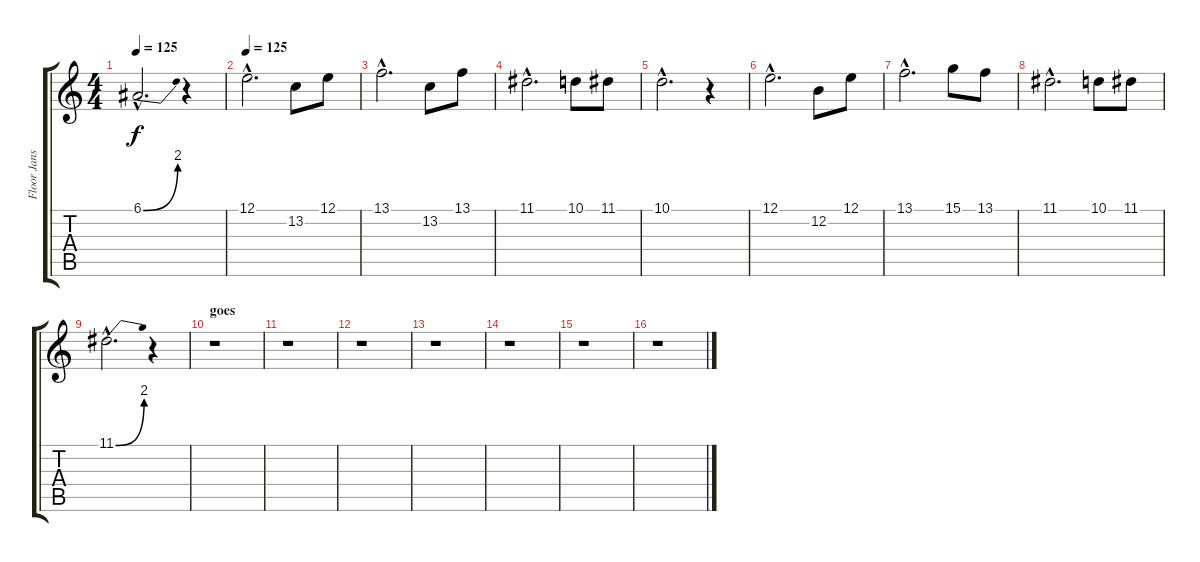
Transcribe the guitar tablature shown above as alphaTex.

\track ("Floor Jansen" "Floor Jans") {instrument altosax}
\staff {score tabs}
\tuning (E4 B3 G3 D3 A2 E2) {hide}
\ts (4 4)
\tempo 125
\clef g2
\ks c
6.1{be (bend 0 0 60 8) hac}.2{d dy f} r.4 |
\tempo 125
12.1{hac}.2{d} 13.2.8 12.1.8 |
13.1{hac}.2{d} 13.2.8 13.1.8 |
11.1{hac}.2{d} 10.1.8 11.1.8 |
10.1{hac}.2{d} r.4 |
12.1{hac}.2{d} 12.2.8 12.1.8 |
13.1{hac}.2{d} 15.1.8 13.1.8 |
11.1{hac}.2{d} 10.1.8 11.1.8 |
11.1{be (bend 0 0 60 8) hac}.2{d} r.4 |
\section ("" "goes")
r.1 |
r.1 |
r.1 |
r.1 |
r.1 |
r.1 |
r.1
